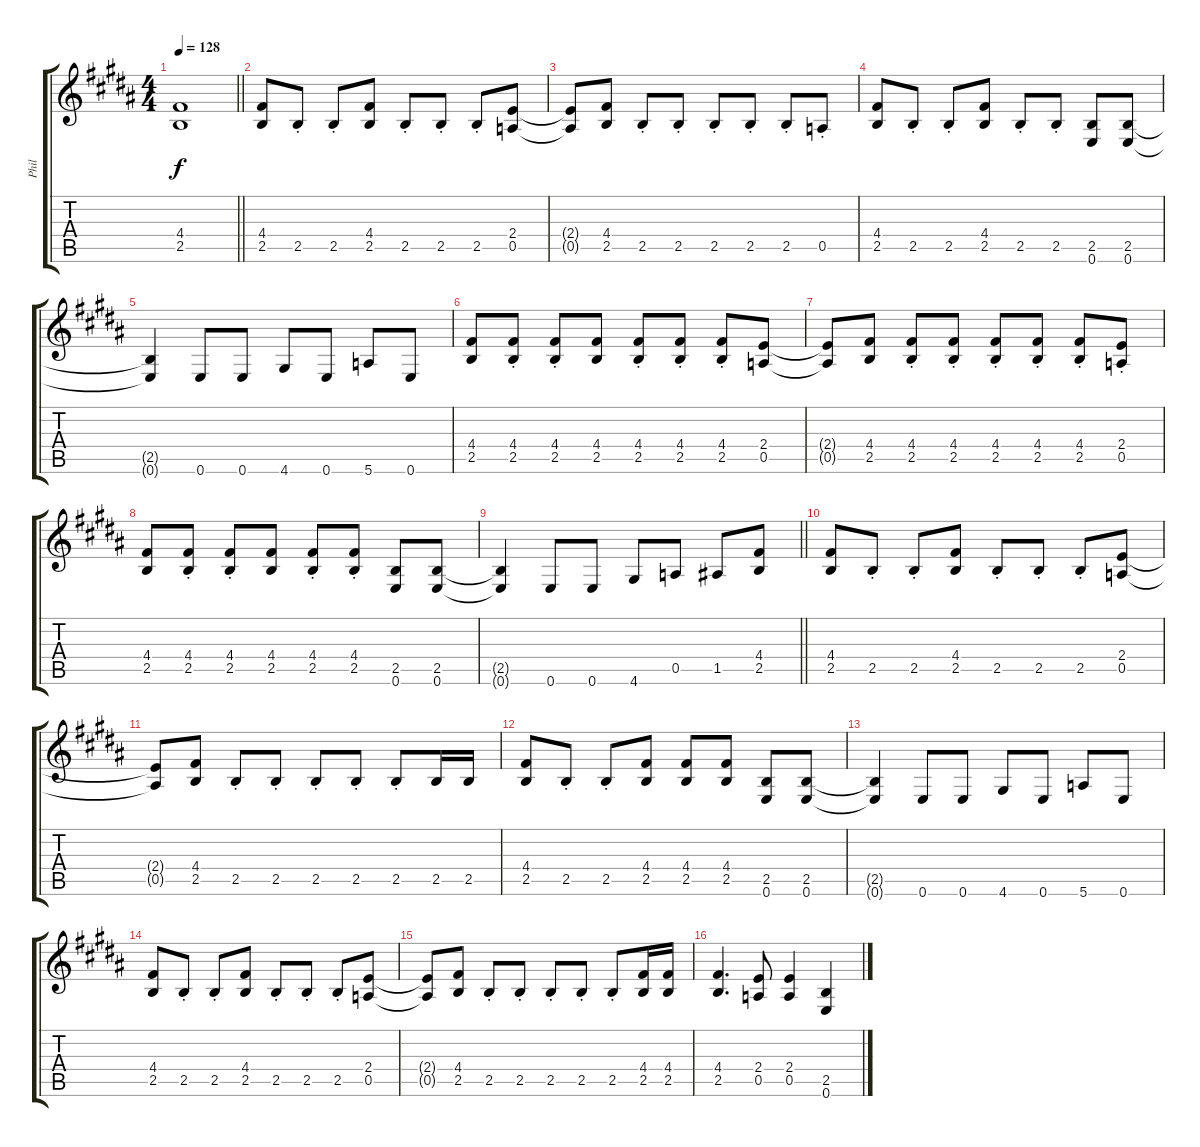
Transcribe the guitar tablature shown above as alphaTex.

\track ("Phil" "Phil") {instrument distortionguitar}
\staff {score tabs}
\tuning (E4 B3 G3 D3 A2 E2) {hide}
\ts (4 4)
\tempo 128
\clef g2
\barLineRight lightlight
\ks b
(4.4{t} 2.5{t}).1{dy f} |
(4.4 2.5).8 2.5{st}.8 2.5{st}.8 (4.4 2.5).8 2.5{st}.8 2.5{st}.8 2.5{st}.8 (2.4 0.5).8 |
(2.4{t} 0.5{t}).8 (4.4 2.5).8 2.5{st}.8 2.5{st}.8 2.5{st}.8 2.5{st}.8 2.5{st}.8 0.5{st}.8 |
(4.4 2.5).8 2.5{st}.8 2.5{st}.8 (4.4 2.5).8 2.5{st}.8 2.5{st}.8 (2.5 0.6).8 (2.5 0.6).8 |
(2.5{t} 0.6{t}).4 0.6.8 0.6.8 4.6.8 0.6.8 5.6.8 0.6.8 |
(4.4 2.5).8 (4.4{st} 2.5{st}).8 (4.4{st} 2.5{st}).8 (4.4 2.5).8 (4.4{st} 2.5{st}).8 (4.4{st} 2.5{st}).8 (4.4{st} 2.5{st}).8 (2.4 0.5).8 |
(2.4{t} 0.5{t}).8 (4.4 2.5).8 (4.4{st} 2.5{st}).8 (4.4{st} 2.5{st}).8 (4.4{st} 2.5{st}).8 (4.4{st} 2.5{st}).8 (4.4{st} 2.5{st}).8 (2.4{st} 0.5{st}).8 |
(4.4 2.5).8 (4.4{st} 2.5{st}).8 (4.4{st} 2.5{st}).8 (4.4 2.5).8 (4.4{st} 2.5{st}).8 (4.4{st} 2.5{st}).8 (2.5 0.6).8 (2.5 0.6).8 |
\barLineRight lightlight
(2.5{t} 0.6{t}).4 0.6.8 0.6.8 4.6.8 0.5.8 1.5.8 (4.4 2.5).8 |
(4.4 2.5).8 2.5{st}.8 2.5{st}.8 (4.4 2.5).8 2.5{st}.8 2.5{st}.8 2.5{st}.8 (2.4 0.5).8 |
(2.4{t} 0.5{t}).8 (4.4 2.5).8 2.5{st}.8 2.5{st}.8 2.5{st}.8 2.5{st}.8 2.5{st}.8 2.5.16 2.5.16 |
(4.4 2.5).8 2.5{st}.8 2.5{st}.8 (4.4 2.5).8 (4.4 2.5).8 (4.4 2.5).8 (2.5 0.6).8 (2.5 0.6).8 |
(2.5{t} 0.6{t}).4 0.6.8 0.6.8 4.6.8 0.6.8 5.6.8 0.6.8 |
(4.4 2.5).8 2.5{st}.8 2.5{st}.8 (4.4 2.5).8 2.5{st}.8 2.5{st}.8 2.5{st}.8 (2.4 0.5).8 |
(2.4{t} 0.5{t}).8 (4.4 2.5).8 2.5{st}.8 2.5{st}.8 2.5{st}.8 2.5{st}.8 2.5{st}.8 (4.4 2.5).16 (4.4 2.5).16 |
(4.4 2.5).4{d} (2.4 0.5).8 (2.4 0.5).4 (2.5 0.6).4
